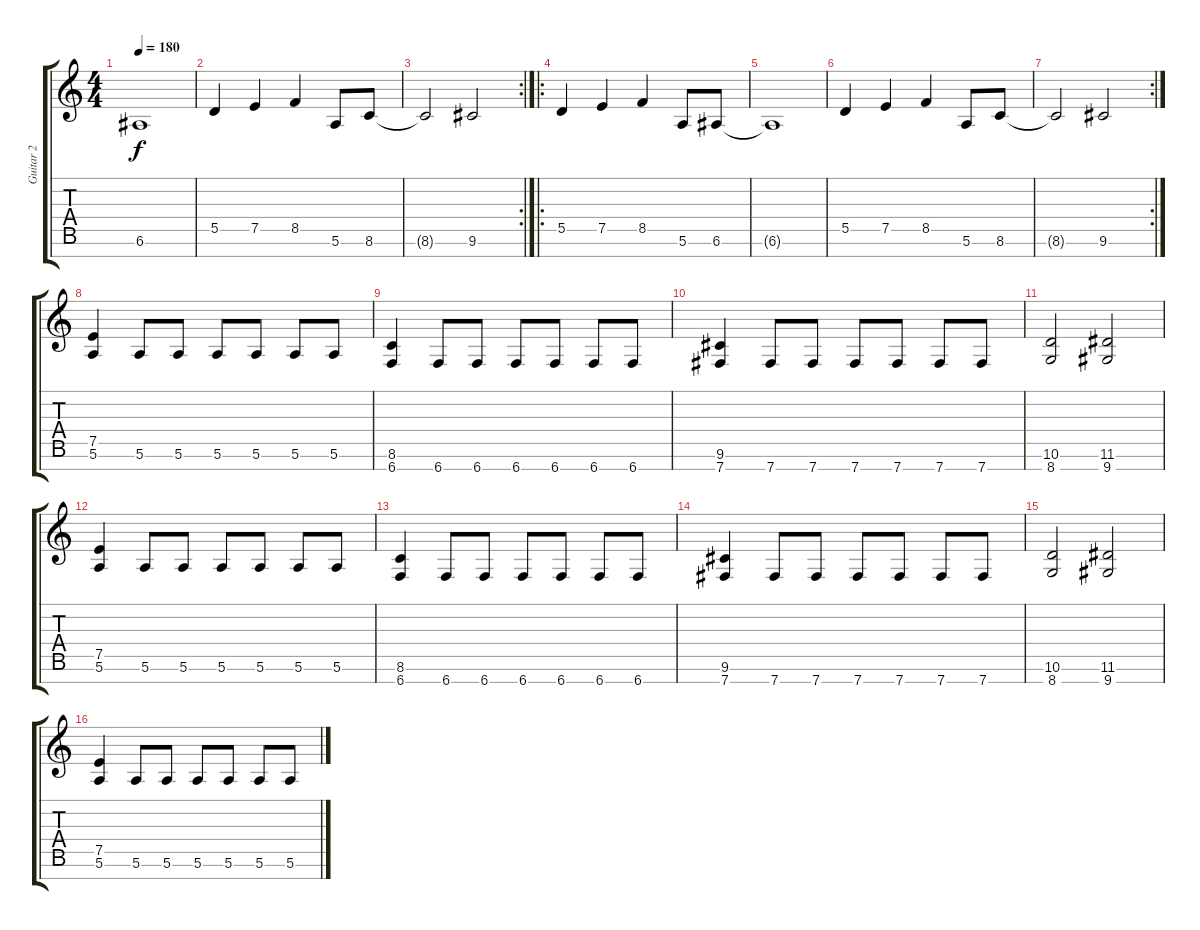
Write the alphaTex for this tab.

\track ("Guitar 2" "Guitar 2") {instrument distortionguitar}
\staff {score tabs}
\tuning (E4 B3 G3 D3 A2 E2 B1) {hide}
\ts (4 4)
\tempo 180
\clef g2
\ks c
6.6{t}.1{dy f} |
5.5.4 7.5.4 8.5.4 5.6.8 8.6.8 |
\rc 2
8.6{t}.2 9.6.2 |
\ro
5.5.4 7.5.4 8.5.4 5.6.8 6.6.8 |
6.6{t}.1 |
5.5.4 7.5.4 8.5.4 5.6.8 8.6.8 |
\rc 2
8.6{t}.2 9.6.2 |
(7.5 5.6).4 5.6.8 5.6.8 5.6.8 5.6.8 5.6.8 5.6.8 |
(8.6 6.7).4 6.7.8 6.7.8 6.7.8 6.7.8 6.7.8 6.7.8 |
(9.6 7.7).4 7.7.8 7.7.8 7.7.8 7.7.8 7.7.8 7.7.8 |
(10.6 8.7).2 (11.6 9.7).2 |
(7.5 5.6).4 5.6.8 5.6.8 5.6.8 5.6.8 5.6.8 5.6.8 |
(8.6 6.7).4 6.7.8 6.7.8 6.7.8 6.7.8 6.7.8 6.7.8 |
(9.6 7.7).4 7.7.8 7.7.8 7.7.8 7.7.8 7.7.8 7.7.8 |
(10.6 8.7).2 (11.6 9.7).2 |
(7.5 5.6).4 5.6.8 5.6.8 5.6.8 5.6.8 5.6.8 5.6.8
